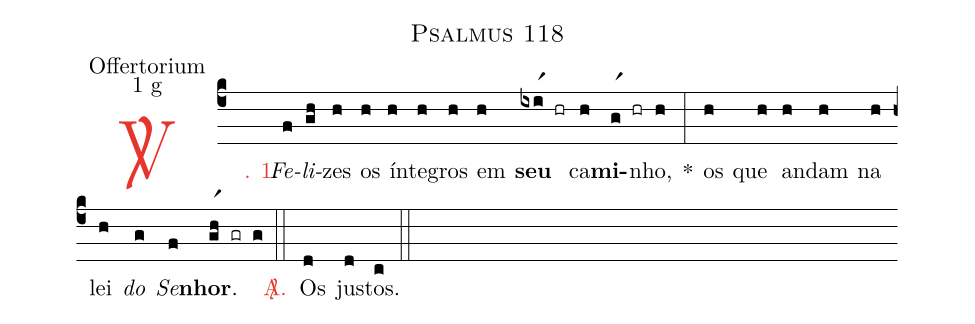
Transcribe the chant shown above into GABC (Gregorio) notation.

name: Psalmus 118;
office-part: Offertorium;
mode: 1;
mode-differentia: g;
%%
(c4)

<c><sp>V/</sp>. 1.</c>() <i>Fe</i>(f)<i>li</i>(gh)zes(h) os(h) ín(h)te(h)gros(h) em(h) <b>seu</b>(ixir1 hr) ca(h)<b>mi</b>(gr1 hr)nho,(h) *(:) os(h) que(h) an(h)dam(h) na(h) lei(h) <i>do</i>(g) <i>Se</i>(f)<b>nhor</b>.(gr1h gr g)

(::)

<nlba><c><sp>A/</sp>.</c>() Os</nlba>(d) jus(d)tos.(c)

(::)
